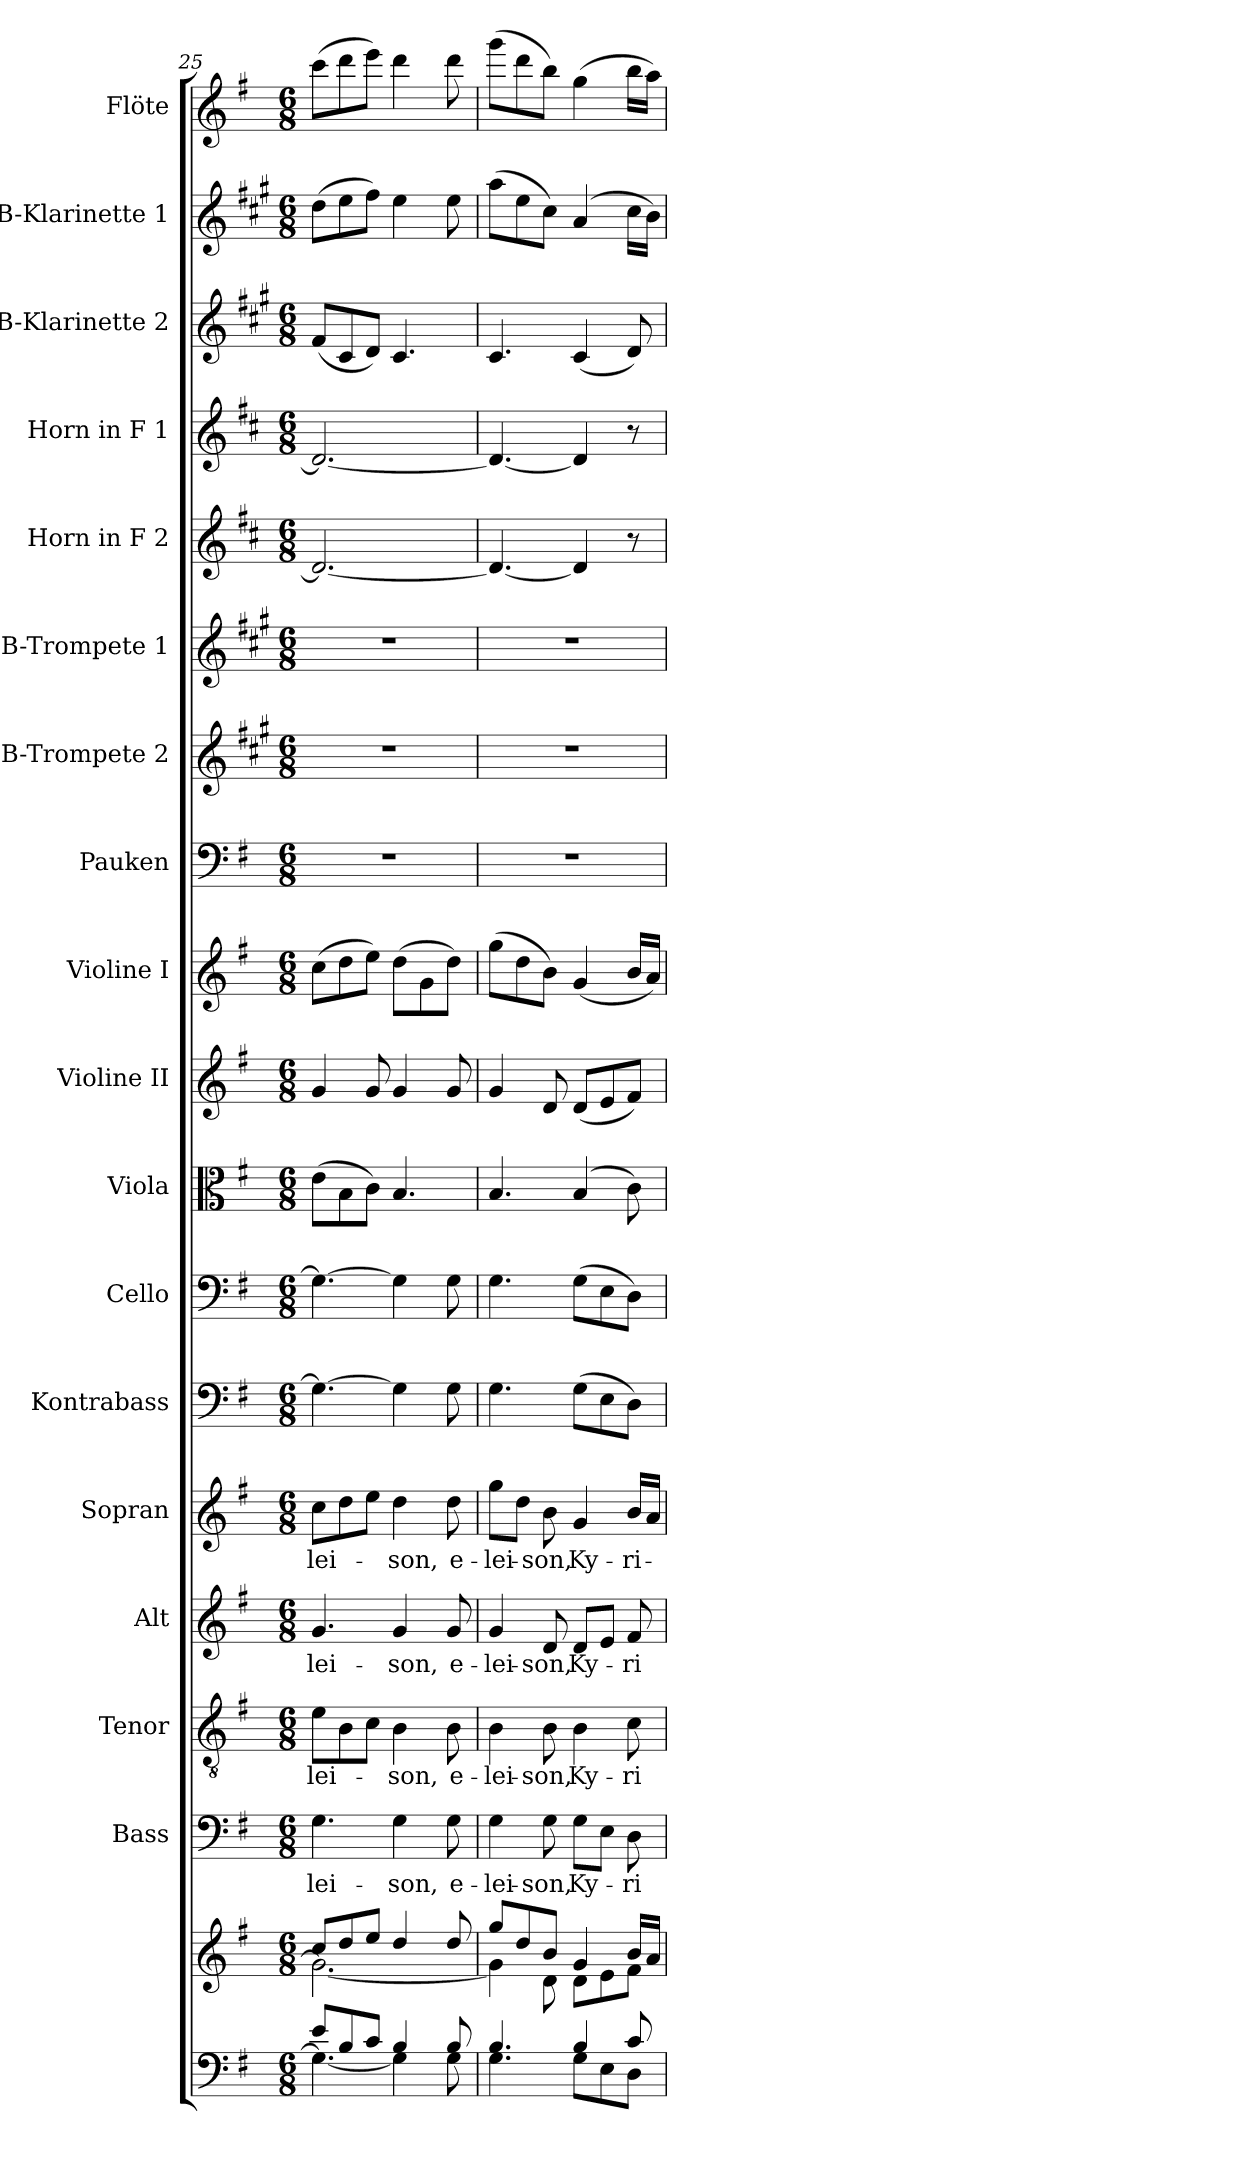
**kern	**kern	**kern	**text	**kern	**text	**kern	**text	**kern	**text	**kern	**kern	**kern	**kern	**kern	**kern	**kern	**kern	**kern	**kern	**kern	**kern	**kern
*part18	*part18	*part17	*part17	*part16	*part16	*part15	*part15	*part14	*part14	*part13	*part12	*part11	*part10	*part9	*part8	*part7	*part6	*part5	*part4	*part3	*part2	*part1
*staff19	*staff18	*staff17	*staff17	*staff16	*staff16	*staff15	*staff15	*staff14	*staff14	*staff13	*staff12	*staff11	*staff10	*staff9	*staff8	*staff7	*staff6	*staff5	*staff4	*staff3	*staff2	*staff1
*	*	*I"Bass	*	*I"Tenor	*	*I"Alt	*	*I"Sopran	*	*I"Kontrabass	*I"Cello	*I"Viola	*I"Violine II	*I"Violine I	*I"Pauken	*I"B-Trompete 2	*I"B-Trompete 1	*I"Horn in F 2	*I"Horn in F 1	*I"B-Klarinette 2	*I"B-Klarinette 1	*I"Flöte
*	*	*I'B.	*	*I'T.	*	*I'A.	*	*I'S.	*	*I'Kb.	*	*I'Vla.	*I'Vl. II	*I'Vl. I	*I'Pk.	*I'Trp. 2	*I'Trp. 1	*	*	*I'Kl. 2	*I'Kl. 1	*I'Fl.
*clefF4	*clefG2	*clefF4	*	*clefGv2	*	*clefG2	*	*clefG2	*	*clefF4	*clefF4	*clefC3	*clefG2	*clefG2	*clefF4	*clefG2	*clefG2	*clefG2	*clefG2	*clefG2	*clefG2	*clefG2
*	*	*	*	*	*	*	*	*	*	*ITrd7c12	*	*	*	*	*	*ITrd1c2	*ITrd1c2	*ITrd4c7	*ITrd4c7	*ITrd1c2	*ITrd1c2	*
*k[f#]	*k[f#]	*k[f#]	*	*k[f#]	*	*k[f#]	*	*k[f#]	*	*k[f#]	*k[f#]	*k[f#]	*k[f#]	*k[f#]	*k[f#]	*k[f#]	*k[f#]	*k[f#]	*k[f#]	*k[f#]	*k[f#]	*k[f#]
*G:	*G:	*G:	*	*G:	*	*G:	*	*G:	*	*G:	*G:	*G:	*G:	*G:	*G:	*G:	*G:	*G:	*G:	*G:	*G:	*G:
*M6/8	*M6/8	*M6/8	*	*M6/8	*	*M6/8	*	*M6/8	*	*M6/8	*M6/8	*M6/8	*M6/8	*M6/8	*M6/8	*M6/8	*M6/8	*M6/8	*M6/8	*M6/8	*M6/8	*M6/8
=25	=25	=25	=25	=25	=25	=25	=25	=25	=25	=25	=25	=25	=25	=25	=25	=25	=25	=25	=25	=25	=25	=25
*^	*^	*	*	*	*	*	*	*	*	*	*	*	*	*	*	*	*	*	*	*	*	*
!	!	!	!	!	!LO:LY:b	!	!LO:LY:b	!	!LO:LY:b	!	!LO:LY:b	!	!	!	!	!	!	!	!	!	!	!	!	!
8e/L	4.G\_	8cc/L	2.g\_	4.G\	-lei-	8e\L	-lei-	4.g/	-lei-	8cc\L	-lei-	4.GG\_	4.G\_	(>8e\L	4g/	(>8cc\L	2.r	2.r	2.r	2.G/_	2.G/_	(<8e/L	(>8cc\L	(>8ccc\L
8B/	.	8dd/	.	.	.	8B\	.	.	.	8dd\	.	.	.	8B\	.	8dd\	.	.	.	.	.	8B/	8dd\	8ddd\
8c/J	.	8ee/J	.	.	.	8c\J	.	.	.	8ee\J	.	.	.	8c\J)	8g/	8ee\J)	.	.	.	.	.	8c/J)	8ee\J)	8eee\J)
!	!	!	!	!	!LO:LY:b	!	!LO:LY:b	!	!LO:LY:b	!	!LO:LY:b	!	!	!	!	!	!	!	!	!	!	!	!	!
4B/	4G\]	4dd/	.	4G\	-son,	4B\	-son,	4g/	-son,	4dd\	-son,	4GG\]	4G\]	4.B/	4g/	(>8dd\L	.	.	.	.	.	4.B/	4dd\	4ddd\
.	.	.	.	.	.	.	.	.	.	.	.	.	.	.	.	8g\	.	.	.	.	.	.	.	.
!	!	!	!	!	!LO:LY:b	!	!LO:LY:b	!	!LO:LY:b	!	!LO:LY:b	!	!	!	!	!	!	!	!	!	!	!	!	!
8B/	8G\	8dd/	.	8G\	e-	8B\	e-	8g/	e-	8dd\	e-	8GG\	8G\	.	8g/	8dd\J)	.	.	.	.	.	.	8dd\	8ddd\
!!LO:PB:g=z
=26	=26	=26	=26	=26	=26	=26	=26	=26	=26	=26	=26	=26	=26	=26	=26	=26	=26	=26	=26	=26	=26	=26	=26	=26
!	!	!	!	!	!LO:LY:b	!	!LO:LY:b	!	!LO:LY:b	!	!LO:LY:b	!	!	!	!	!	!	!	!	!	!	!	!	!
4.B/	4.G\	8gg/L	4g\]	4G\	-lei-	4B\	-lei-	4g/	-lei-	8gg\L	-lei-	4.GG\	4.G\	4.B/	4g/	(>8gg\L	2.r	2.r	2.r	4.G/_	4.G/_	4.B/	(>8gg\L	(>8ggg\L
.	.	8dd/	.	.	.	.	.	.	.	8dd\J	.	.	.	.	.	8dd\	.	.	.	.	.	.	8dd\	8ddd\
!	!	!	!	!	!LO:LY:b	!	!LO:LY:b	!	!LO:LY:b	!	!LO:LY:b	!	!	!	!	!	!	!	!	!	!	!	!	!
.	.	8b/J	8d\	8G\	-son,	8B\	-son,	8d/	-son,	8b\	-son,	.	.	.	8d/	8b\J)	.	.	.	.	.	.	8b\J)	8bb\J)
!	!	!	!	!	!LO:LY:b	!	!LO:LY:b	!	!LO:LY:b	!	!LO:LY:b	!	!	!	!	!	!	!	!	!	!	!	!	!
4B/	8G\L	4g/	8d\L	8G\L	Ky-	4B\	Ky-	8d/L	Ky-	4g/	Ky-	(>8GG\L	(>8G\L	(4B/	(<8d/L	(<4g/	.	.	.	4G/]	4G/]	(<4B/	(4g/	(>4gg\
.	8E\	.	8e\	8E\J	.	.	.	8e/J	.	.	.	8EE\	8E\	.	8e/	.	.	.	.	.	.	.	.	.
!	!	!	!	!	!LO:LY:b	!	!LO:LY:b	!	!LO:LY:b	!	!LO:LY:b	!	!	!	!	!	!	!	!	!	!	!	!	!
8c/	8D\J	16b/LL	8f#\J	8D\	-ri-	8c\	-ri-	8f#/	-ri-	16b/LL	-ri-	8DD\J)	8D\J)	8c\)	8f#/J)	16b/LL	.	.	.	8r	8r	8c/)	16b\LL	16bb\LL
.	.	16a/JJ	.	.	.	.	.	.	.	16a/JJ	.	.	.	.	.	16a/JJ)	.	.	.	.	.	.	16a\JJ)	16aa\JJ)
*v	*v	*	*	*	*	*	*	*	*	*	*	*	*	*	*	*	*	*	*	*	*	*	*	*
*	*v	*v	*	*	*	*	*	*	*	*	*	*	*	*	*	*	*	*	*	*	*	*	*
=	=	=	=	=	=	=	=	=	=	=	=	=	=	=	=	=	=	=	=	=	=	=
*-	*-	*-	*-	*-	*-	*-	*-	*-	*-	*-	*-	*-	*-	*-	*-	*-	*-	*-	*-	*-	*-	*-
